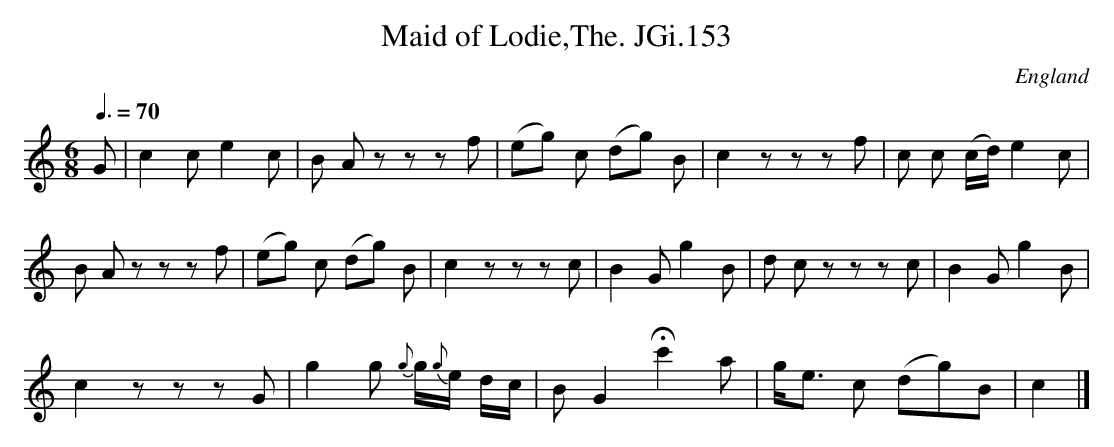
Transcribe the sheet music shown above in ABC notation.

X:1
T:Maid of Lodie,The. JGi.153
M:6/8
L:1/8
Q:3/8=70
O:England
K:C major
G|c2ce2c|B A zzzf|(eg) c (dg) B|c2zzzf|c c (c/d/)e2c|
B Azzz f|(eg) c (dg) B|c2zzzc|B2Gg2B|d c zzzc|B2Gg2B|
c2zzzG|g2g {g}g/{g}e/ d/c/|BG2Hc'2a|g<e c (dg)B|c2|]
